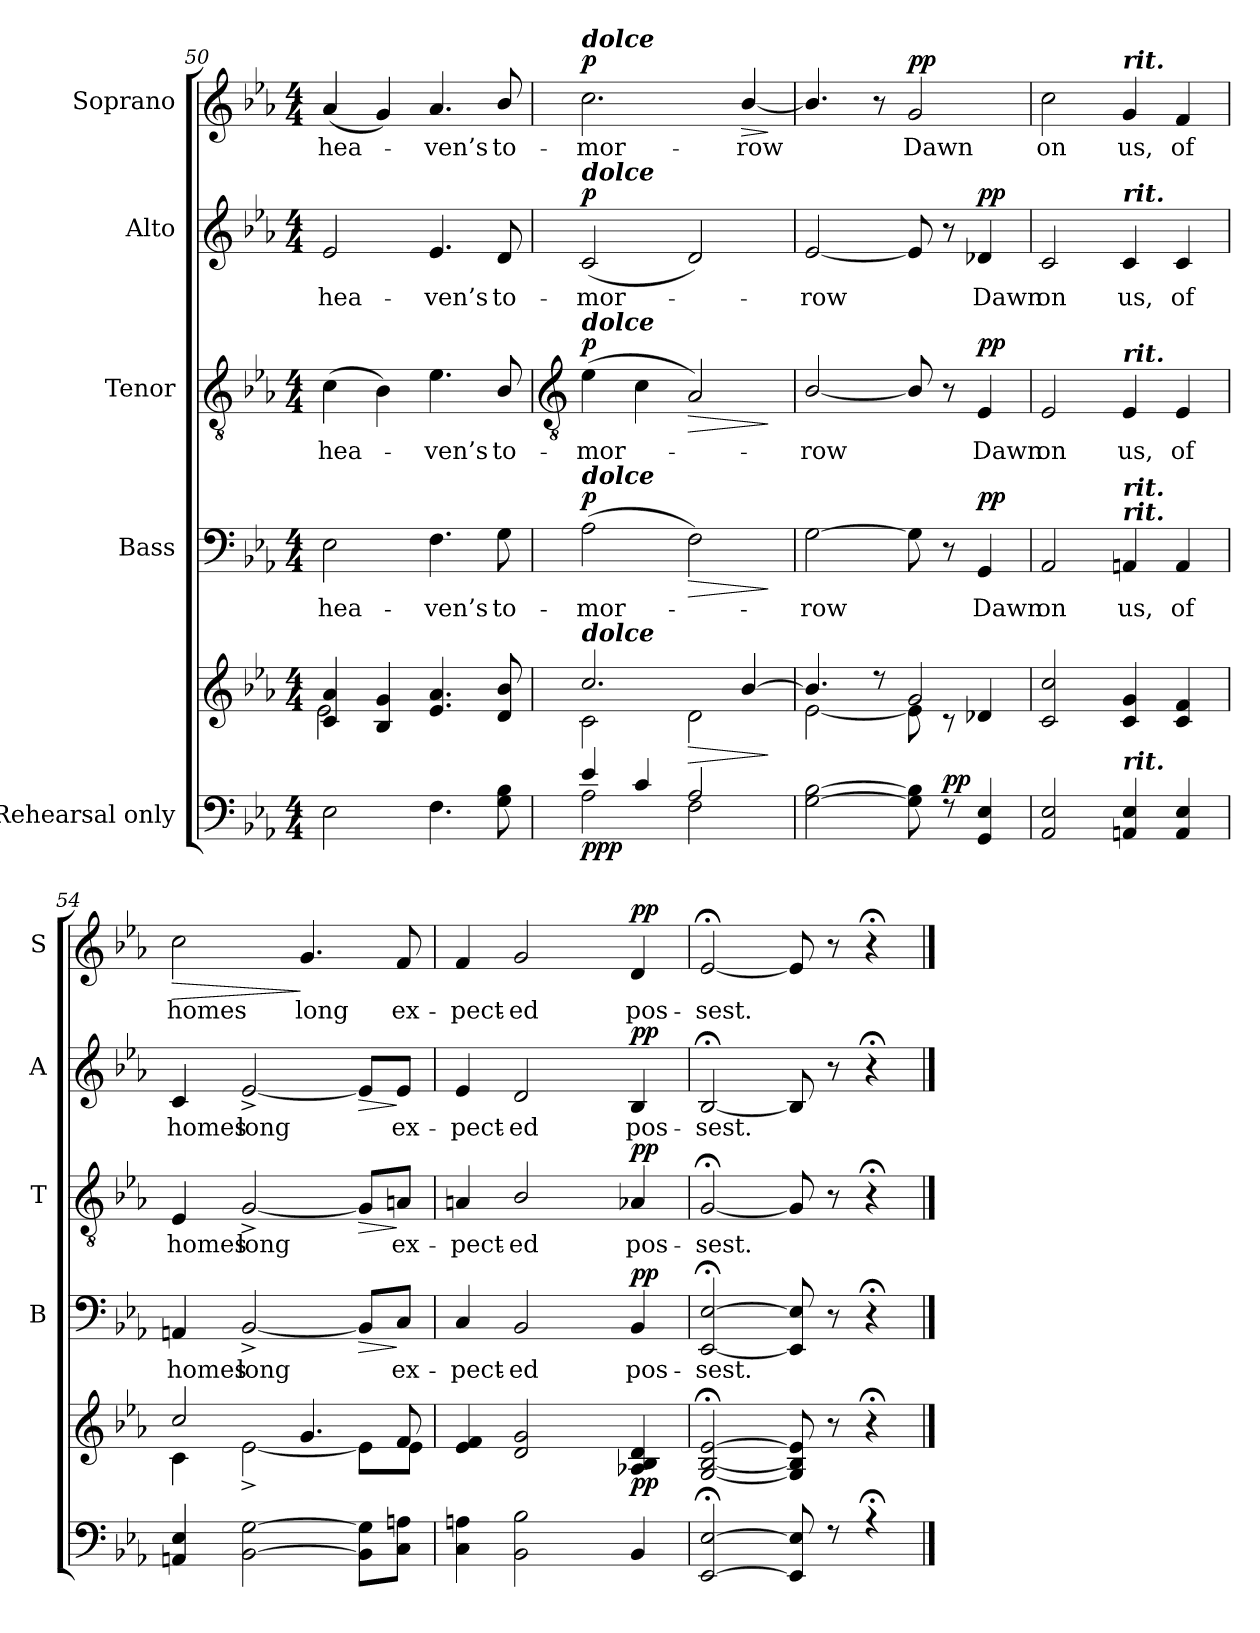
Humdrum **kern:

**kern	**kern	**dynam	**kern	**text	**dynam	**kern	**text	**dynam	**kern	**text	**dynam	**kern	**text	**dynam
*part5	*part5	*part5	*part4	*part4	*part4	*part3	*part3	*part3	*part2	*part2	*part2	*part1	*part1	*part1
*staff6	*staff5	*staff5/6	*staff4	*staff4	*staff4	*staff3	*staff3	*staff3	*staff2	*staff2	*staff2	*staff1	*staff1	*staff1
*I"Rehearsal only	*	*	*I"Bass	*	*	*I"Tenor	*	*	*I"Alto	*	*	*I"Soprano	*	*
*	*	*	*I'B	*	*	*I'T	*	*	*I'A	*	*	*I'S	*	*
*clefF4	*clefG2	*	*clefF4	*	*	*clefGv2	*	*	*clefG2	*	*	*clefG2	*	*
*k[b-e-a-]	*k[b-e-a-]	*	*k[b-e-a-]	*	*	*k[b-e-a-]	*	*	*k[b-e-a-]	*	*	*k[b-e-a-]	*	*
*E-:	*E-:	*	*E-:	*	*	*E-:	*	*	*E-:	*	*	*E-:	*	*
*M4/4	*M4/4	*	*M4/4	*	*	*M4/4	*	*	*M4/4	*	*	*M4/4	*	*
=50	=50	=50	=50	=50	=50	=50	=50	=50	=50	=50	=50	=50	=50	=50
*^	*^	*	*	*	*	*	*	*	*	*	*	*	*	*
!	!	!	!	!	!	!LO:LY:b	!	!	!LO:LY:b	!	!	!LO:LY:b	!	!	!LO:LY:b	!
1ryy	2E-\	4c/ 4a-/	2e-\	.	2E-\	hea-	.	(>4c\	hea-	.	2e-/	hea-	.	(<4a-/	hea-	.
.	.	4B-/ 4g/	.	.	.	.	.	4B-\)	.	.	.	.	.	4g/)	.	.
!	!	!	!	!	!	!LO:LY:b	!	!	!LO:LY:b	!	!	!LO:LY:b	!	!	!LO:LY:b	!
.	4.F\	4.e-/ 4.a-/	2ryy	.	4.F\	-ven’s	.	4.e-\	ven’s	.	4.e-/	-ven’s	.	4.a-/	ven’s	.
!	!	!	!	!	!	!LO:LY:b	!	!	!LO:LY:b	!	!	!LO:LY:b	!	!	!LO:LY:b	!
.	8G\ 8B-\	8d/ 8b-/	.	.	8G\	to-	.	8B-/	to-	.	8d/	to-	.	8b-/	to-	.
!!LO:LB:g=z
=51	=51	=51	=51	=51	=51	=51	=51	=51	=51	=51	=51	=51	=51	=51	=51	=51
*	*	*	*	*	*	*	*	*clefGv2	*	*	*	*	*	*	*	*
!	!	!	!	!	!	!	!	!	!	!	!	!	!	!LO:TX:a:Bi:t=dolce	!	!
!	!	!	!	!	!	!	!	!	!	!	!LO:TX:a:Bi:t=dolce	!	!	!	!	!
!	!	!	!	!	!	!	!	!LO:TX:a:Bi:t=dolce	!	!	!	!	!	!	!	!
!	!	!	!	!	!LO:TX:a:Bi:t=dolce	!	!	!	!	!	!	!	!	!	!	!
!	!	!LO:TX:a:Bi:t=dolce	!	!	!	!	!	!	!	!	!	!	!	!	!	!
!	!	!	!	!LO:DY:b=2	!	!LO:LY:b	!	!	!LO:LY:b	!	!	!LO:LY:b	!	!	!LO:LY:b	!
!	!	!	!	!LO:DY:n=1:b	!	!	!	!	!	!	!	!	!	!	!	!
!	!	!	!	!LO:DY:n=2:b	!	!	!LO:DY:b	!	!	!LO:DY:b	!	!	!LO:DY:b	!	!	!LO:DY:b
4e-/	2A-\	2.cc/	2c\	p p p	(>2A-\	mor-	p	(>4e-\	mor-	p	(<2c/	mor-	p	2.cc\	mor-	p
4c/	.	.	.	.	.	.	.	4c\	.	.	.	.	.	.	.	.
!	!	!	!	!LO:HP:b	!	!	!LO:HP:b	!	!	!LO:HP:b	!	!	!	!	!	!
2A-/	2F\	.	2d\	>	2F\)	.	>	2A-/)	.	>	2d/)	.	.	.	.	.
!	!	!	!	!	!	!	!	!	!	!	!	!	!	!	!LO:LY:b	!LO:HP:b
.	.	[4b-/	.	.	.	.	.	.	.	.	.	.	.	[4b-/	-row	>
*v	*v	*	*	*	*	*	*	*	*	*	*	*	*	*	*	*
*	*v	*v	*	*	*	*	*	*	*	*	*	*	*	*	*
.	.	]	.	.	]	.	.	]	.	.	.	.	.	]
=52	=52	=52	=52	=52	=52	=52	=52	=52	=52	=52	=52	=52	=52	=52
*^	*^	*	*	*	*	*	*	*	*	*	*	*	*	*
!	!	!	!	!	!	!LO:LY:b	!	!	!LO:LY:b	!	!	!LO:LY:b	!	!	!	!
[2G\ [2B-\	1ryy	4.b-/]	[2e-\	.	[2G\	row	.	[2B-/	row	.	[2e-/	row	.	4.b-/]	.	.
.	.	8r	.	.	.	.	.	.	.	.	.	.	.	8r	.	.
!	!	!	!	!	!	!	!	!	!	!	!	!	!	!	!LO:LY:b	!LO:DY:b
8G\] 8B-\]	.	2g/	8e-\]	.	8G\]	.	.	8B-/]	.	.	8e-/]	.	.	2g/	Dawn	pp
!	!	!	!	!LO:DY:a=2	!	!	!	!	!	!	!	!	!	!	!	!
8r	.	.	8r	pp	8r	.	.	8r	.	.	8r	.	.	.	.	.
!	!	!	!	!	!	!LO:LY:b	!LO:DY:b	!	!LO:LY:b	!LO:DY:b	!	!LO:LY:b	!LO:DY:b	!	!	!
4GG/ 4E-/	.	.	4d-X/	.	4GG/	Dawn	pp	4E-/	Dawn	pp	4d-X/	Dawn	pp	.	.	.
=53	=53	=53	=53	=53	=53	=53	=53	=53	=53	=53	=53	=53	=53	=53	=53	=53
!	!	!	!	!	!	!LO:LY:b	!	!	!LO:LY:b	!	!	!LO:LY:b	!	!	!LO:LY:b	!
2AA-/ 2E-/	1ryy	2c/ 2cc/	1ryy	.	2AA-/	on	.	2E-/	on	.	2c/	on	.	2cc\	on	.
!	!	!	!	!	!	!	!	!	!	!	!	!	!	!LO:TX:a:Bi:t=rit.	!	!
!	!	!	!	!	!	!	!	!	!	!	!LO:TX:a:Bi:t=rit.	!	!	!	!	!
!	!	!	!	!	!	!	!	!LO:TX:a:Bi:t=rit.	!	!	!	!	!	!	!	!
!	!	!	!	!	!LO:TX:a:Bi:t=rit.	!	!	!	!	!	!	!	!	!	!	!
!	!	!	!	!	!LO:TX:a:Bi:t=rit.	!	!	!	!	!	!	!	!	!	!	!
!LO:TX:a:Bi:t=rit.	!	!	!	!	!	!	!	!	!	!	!	!	!	!	!	!
!	!	!	!	!	!	!LO:LY:b	!	!	!LO:LY:b	!	!	!LO:LY:b	!	!	!LO:LY:b	!
4AAn/ 4E-/	.	4c/ 4g/	.	.	4AAn/	us,	.	4E-/	us,	.	4c/	us,	.	4g/	us,	.
!	!	!	!	!	!	!LO:LY:b	!	!	!LO:LY:b	!	!	!LO:LY:b	!	!	!LO:LY:b	!
4AA/ 4E-/	.	4c/ 4f/	.	.	4AA/	of	.	4E-/	of	.	4c/	of	.	4f/	of	.
=54	=54	=54	=54	=54	=54	=54	=54	=54	=54	=54	=54	=54	=54	=54	=54	=54
!	!	!	!	!	!	!LO:LY:b	!	!	!LO:LY:b	!	!	!LO:LY:b	!	!	!LO:LY:b	!LO:HP:b
4AAn/ 4E-/	1ryy	2cc/	4c\	.	4AAn/	homes	.	4E-/	homes	.	4c/	homes	.	2cc\	homes	>
!	!	!	!	!	!	!LO:LY:b	!	!	!LO:LY:b	!	!	!LO:LY:b	!	!	!	!
[2BB-\ [2G\	.	.	[2e-^\	.	[2BB-^/	long	.	[2G^/	long	.	[2e-^/	long	.	.	.	.
!	!	!	!	!	!	!	!	!	!	!	!	!	!	!	!LO:LY:b	!
.	.	4.g/	.	.	.	.	.	.	.	.	.	.	.	4.g/	long	]
!	!	!	!	!	!	!	!LO:HP:b	!	!	!LO:HP:b	!	!	!LO:HP:b	!	!	!
8BB-\] 8G\]L	.	.	8e-\L]	.	8BB-/L]	.	>	8G/L]	.	>	8e-/L]	.	>	.	.	.
!	!	!	!	!	!	!LO:LY:b	!	!	!LO:LY:b	!	!	!LO:LY:b	!	!	!LO:LY:b	!
8C\ 8An\J	.	8f/	8e-\J	.	8C/J	ex-	]	8An/J	ex-	]	8e-/J	ex-	]	8f/	ex-	.
=55	=55	=55	=55	=55	=55	=55	=55	=55	=55	=55	=55	=55	=55	=55	=55	=55
!	!	!	!	!	!	!LO:LY:b	!	!	!LO:LY:b	!	!	!LO:LY:b	!	!	!LO:LY:b	!
4C\ 4An\	1ryy	4e-/ 4f/	2ryy	.	4C/	-pect-	.	4An/	-pect-	.	4e-/	-pect-	.	4f/	-pect-	.
!	!	!	!	!	!	!LO:LY:b	!	!	!LO:LY:b	!	!	!LO:LY:b	!	!	!LO:LY:b	!
2BB-\ 2B-\	.	2d/ 2g/	.	.	2BB-/	-ed	.	2B-/	-ed	.	2d/	-ed	.	2g/	-ed	.
.	.	.	2ryy	.	.	.	.	.	.	.	.	.	.	.	.	.
!	!	!	!	!LO:DY:b	!	!LO:LY:b	!LO:DY:b	!	!LO:LY:b	!LO:DY:b	!	!LO:LY:b	!LO:DY:b	!	!LO:LY:b	!LO:DY:b
4BB-/	.	4A-X/ 4B-/ 4d/	.	pp	4BB-/	pos-	pp	4A-X/	pos-	pp	4B-/	pos-	pp	4d/	pos-	pp
=56	=56	=56	=56	=56	=56	=56	=56	=56	=56	=56	=56	=56	=56	=56	=56	=56
!	!	!	!	!	!	!LO:LY:b	!	!	!LO:LY:b	!	!	!LO:LY:b	!	!	!LO:LY:b	!
[2EE-/; [2E-/;	1ryy	[2G/;< [2B-/;< [2e-/;<	2ryy	.	[2EE-/;< [2E-/;<	-sest.	.	[2G;</	-sest.	.	[2B-;</	-sest.	.	[2e-;</	-sest.	.
8EE-/] 8E-/]	.	8G/] 8B-/] 8e-/]	2ryy	.	8EE-/] 8E-/]	.	.	8G/]	.	.	8B-/]	.	.	8e-/]	.	.
8r	.	8r	.	.	8r	.	.	8r	.	.	8r	.	.	8r	.	.
4r;	.	4r;<	.	.	4r;<	.	.	4r;<	.	.	4r;<	.	.	4r;<	.	.
*v	*v	*	*	*	*	*	*	*	*	*	*	*	*	*	*	*
*	*v	*v	*	*	*	*	*	*	*	*	*	*	*	*	*
==	==	==	==	==	==	==	==	==	==	==	==	==	==	==
*-	*-	*-	*-	*-	*-	*-	*-	*-	*-	*-	*-	*-	*-	*-
